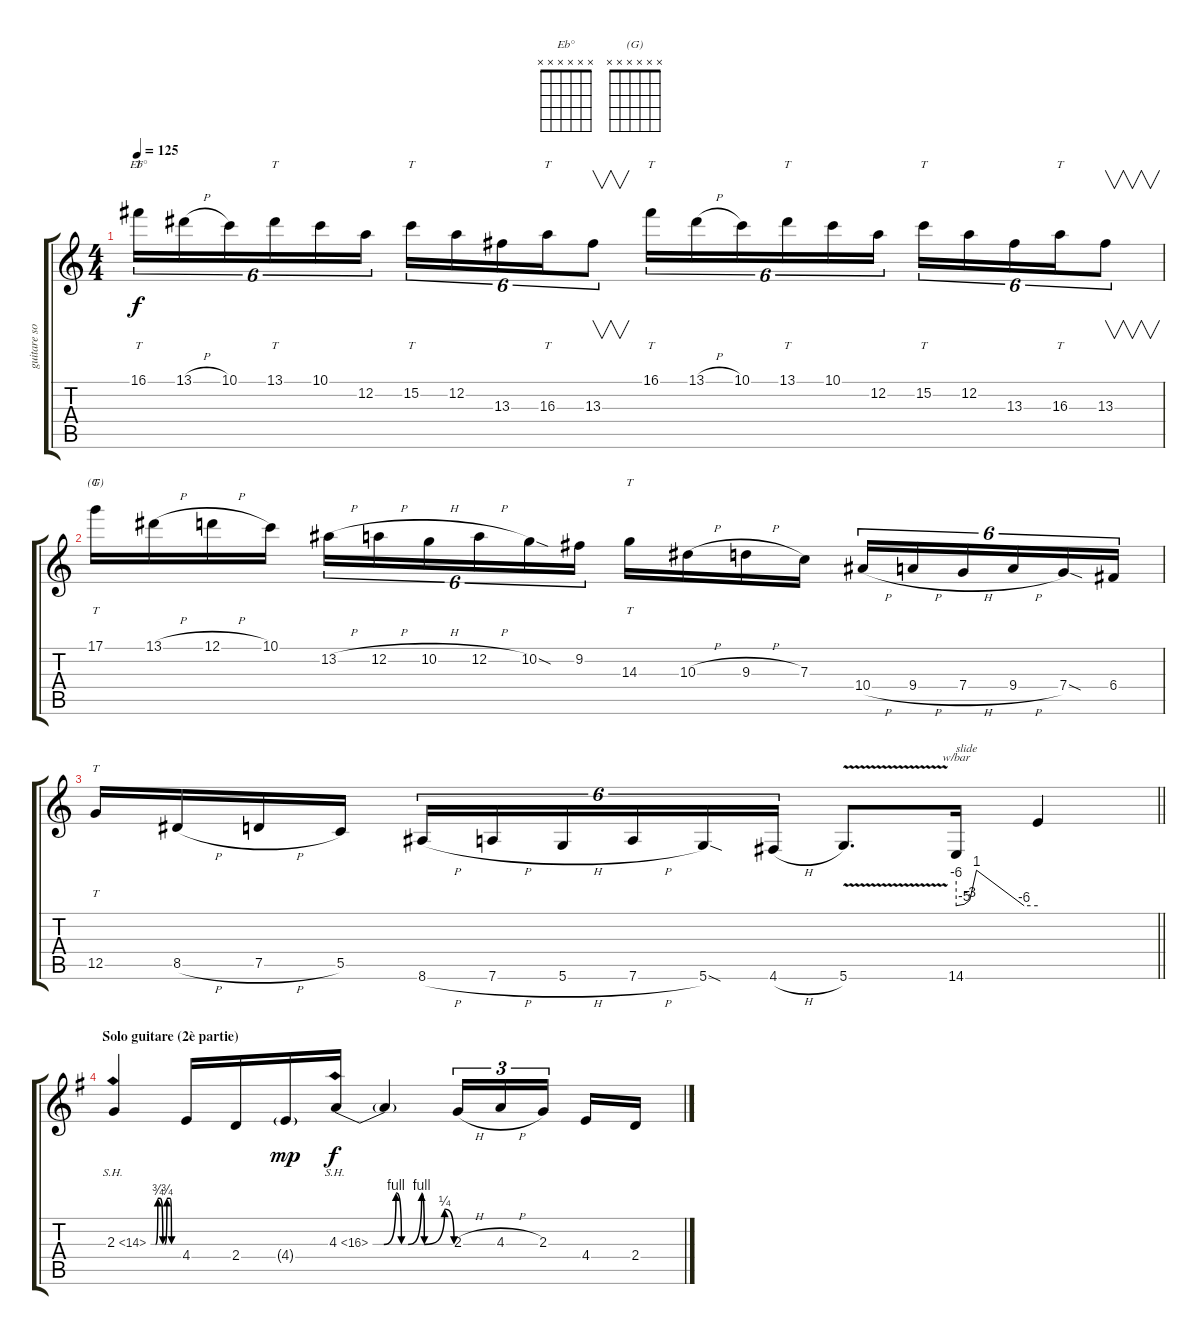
\track ("guitare solo" "guitare so") {instrument distortionguitar}
\staff {score tabs}
\tuning (D4 A3 F3 C3 G2 D2) {hide}
\chord ("Eb°" x x x x x x)
\chord ("(G)" x x x x x x)
\ts (4 4)
\tempo 125
\clef g2
\ks aminor
16.1.16{tt tu (6 4) ch "Eb°" dy f} 13.1{h}.16{tu (6 4)} 10.1.16{tu (6 4)} 13.1.16{tt tu (6 4)} 10.1.16{tu (6 4)} 12.2.16{tu (6 4)} 15.2.16{tt tu (6 4)} 12.2.16{tu (6 4)} 13.3.16{tu (6 4)} 16.3.16{tt tu (6 4)} 13.3.8{v tu (6 4)} 16.1.16{tt tu (6 4)} 13.1{h}.16{tu (6 4)} 10.1.16{tu (6 4)} 13.1.16{tt tu (6 4)} 10.1.16{tu (6 4)} 12.2.16{tu (6 4)} 15.2.16{tt tu (6 4)} 12.2.16{tu (6 4)} 13.3.16{tu (6 4)} 16.3.16{tt tu (6 4)} 13.3.8{v tu (6 4)} |
17.1.16{tt ch "(G)"} 13.1{h}.16 12.1{h}.16 10.1.16 13.2{h}.16{tu (6 4)} 12.2{h}.16{tu (6 4)} 10.2{h}.16{tu (6 4)} 12.2{h}.16{tu (6 4)} 10.2{sod}.16{tu (6 4)} 9.2.16{tu (6 4)} 14.3.16{tt} 10.3{h}.16 9.3{h}.16 7.3.16 10.4{h}.16{tu (6 4)} 9.4{h}.16{tu (6 4)} 7.4{h}.16{tu (6 4)} 9.4{h}.16{tu (6 4)} 7.4{sod}.16{tu (6 4)} 6.4.16{tu (6 4)} |
\barLineRight lightlight
12.5.16{tt} 8.5{h}.16 7.5{h}.16 5.5.16 8.6{h}.16{tu (6 4)} 7.6{h}.16{tu (6 4)} 5.6{h}.16{tu (6 4)} 7.6{h}.16{tu (6 4)} 5.6{sod}.16{tu (6 4)} 4.6{h}.16{tu (6 4)} 5.6{v}.8{d} 14.6.16{tbe (custom default 0 -24 6 -20 10 -12 15 4 50 -24 60 -24) txt "slide"} 14.6{t}.4 |
\section ("" "Solo guitare (2è partie)")
\ks eminor
2.3{be (custom 0 0 10 0 15 3 20 3 26 0 30 0 35 3 42 3 45 0 60 0) sh 12}.4 4.4.16 2.4.16 4.4{g}.16{dy mp} 4.3{be (custom 0 0 8 0 17 4 21 0 26 0 36 4 38 0 53 1 60 0) sh 12}.16{dy f} 4.3{t}.4 2.3{h}.16{tu (3 2)} 4.3{h}.16{tu (3 2)} 2.3.16{tu (3 2)} 4.4.16 2.4.16
